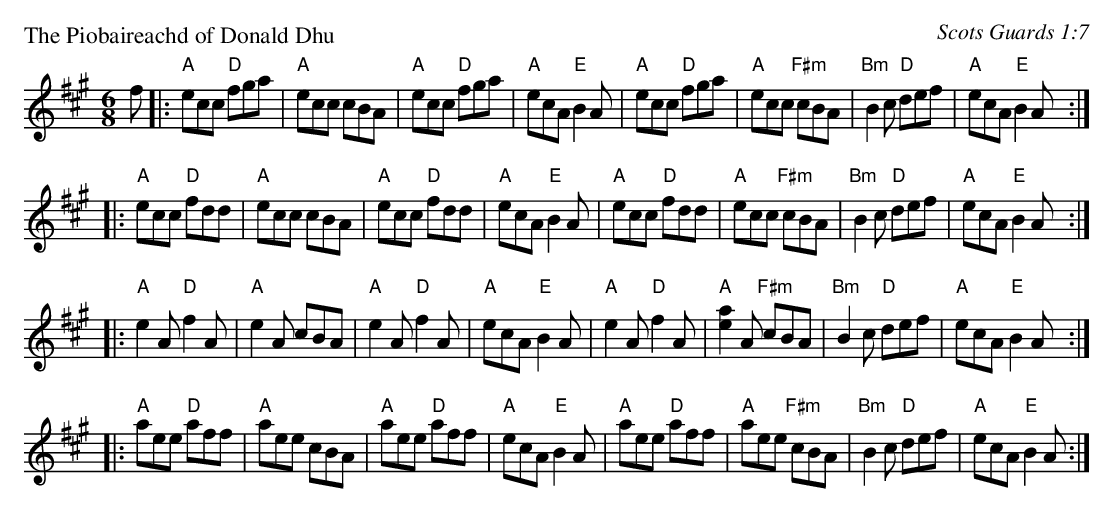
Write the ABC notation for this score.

X:1
P: The Piobaireachd of Donald Dhu
O: Scots Guards 1:7
M: 6/8
K: A
L: 1/8
f |:\
"A"ecc "D"fga | "A"ecc      cBA |  "A"ecc "D"fga | "A"ecA "E"B2A |\
"A"ecc "D"fga | "A"ecc "F#m"cBA | "Bm"B2c "D"def | "A"ecA "E"B2A :|
|:\
"A"ecc "D"fdd | "A"ecc      cBA |  "A"ecc "D"fdd | "A"ecA "E"B2A |\
"A"ecc "D"fdd | "A"ecc "F#m"cBA | "Bm"B2c "D"def | "A"ecA "E"B2A :|
|:\
"A"e2A "D"f2A | "A"e2A         cBA |  "A"e2A "D"f2A | "A"ecA "E"B2A |\
"A"e2A "D"f2A | "A"[ea]2A "F#m"cBA | "Bm"B2c "D"def | "A"ecA "E"B2A :|
|:\
"A"aee "D"aff | "A"aee      cBA |  "A"aee "D"aff | "A"ecA "E"B2A |\
"A"aee "D"aff | "A"aee "F#m"cBA | "Bm"B2c "D"def | "A"ecA "E"B2A :|
